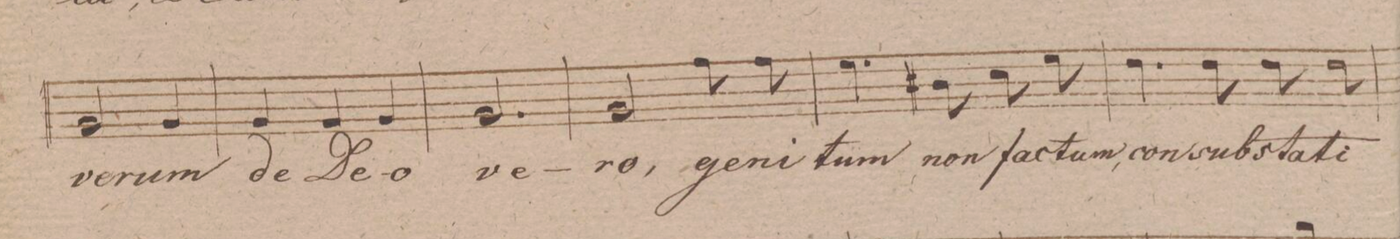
**kern	**text	**dynam
*I"Baſso.	*	*
*clefF4	*	*
*k[f#]	*	*
*M3/4	*	*
2BB/	ve-	.
4BB/	-rum	.
=56	=56	=56
4BB/	de	.
4BB/	De-	.
4BB/	-o	.
=57	=57	=57
2.BB/	ve-	.
=58	=58	=58
2BB/	-ro,	.
8A\	ge-	.
8A\	-ni-	.
=59	=59	=59
4.G\	-tum	.
8D#X\	non	.
8E\	fac-	.
8G\	-tum,	.
=60	=60	=60
4.F#\	con-	.
8F#\	-sub-	.
8F#\	-stan-	.
8F#\	-ti-	.
=61	=61	=61
*-	*-	*-
